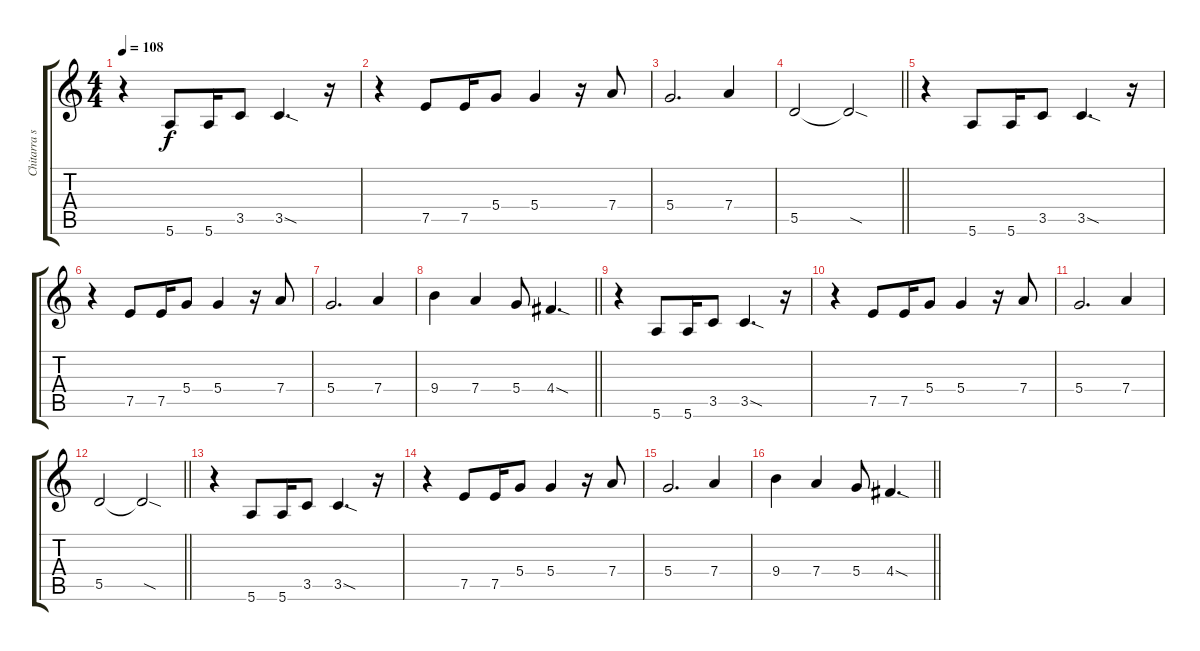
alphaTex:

\track ("Chitarra solista" "Chitarra s") {instrument overdrivenguitar}
\staff {score tabs}
\tuning (E4 B3 G3 D3 A2 E2) {hide}
\ts (4 4)
\tempo 108
\clef g2
\ks c
r.4{dy f} 5.6.8 5.6.16 3.5.8 3.5{sod}.4{d} r.16 |
r.4 7.5.8 7.5.16 5.4.8 5.4.4 r.16 7.4.8 |
5.4.2{d} 7.4.4 |
\barLineRight lightlight
5.5.2 5.5{sod t}.2 |
r.4 5.6.8 5.6.16 3.5.8 3.5{sod}.4{d} r.16 |
r.4 7.5.8 7.5.16 5.4.8 5.4.4 r.16 7.4.8 |
5.4.2{d} 7.4.4 |
\barLineRight lightlight
9.4.4 7.4.4 5.4.8 4.4{sod}.4{d} |
r.4 5.6.8 5.6.16 3.5.8 3.5{sod}.4{d} r.16 |
r.4 7.5.8 7.5.16 5.4.8 5.4.4 r.16 7.4.8 |
5.4.2{d} 7.4.4 |
\barLineRight lightlight
5.5.2 5.5{sod t}.2 |
r.4 5.6.8 5.6.16 3.5.8 3.5{sod}.4{d} r.16 |
r.4 7.5.8 7.5.16 5.4.8 5.4.4 r.16 7.4.8 |
5.4.2{d} 7.4.4 |
\barLineRight lightlight
9.4.4 7.4.4 5.4.8 4.4{sod}.4{d}
